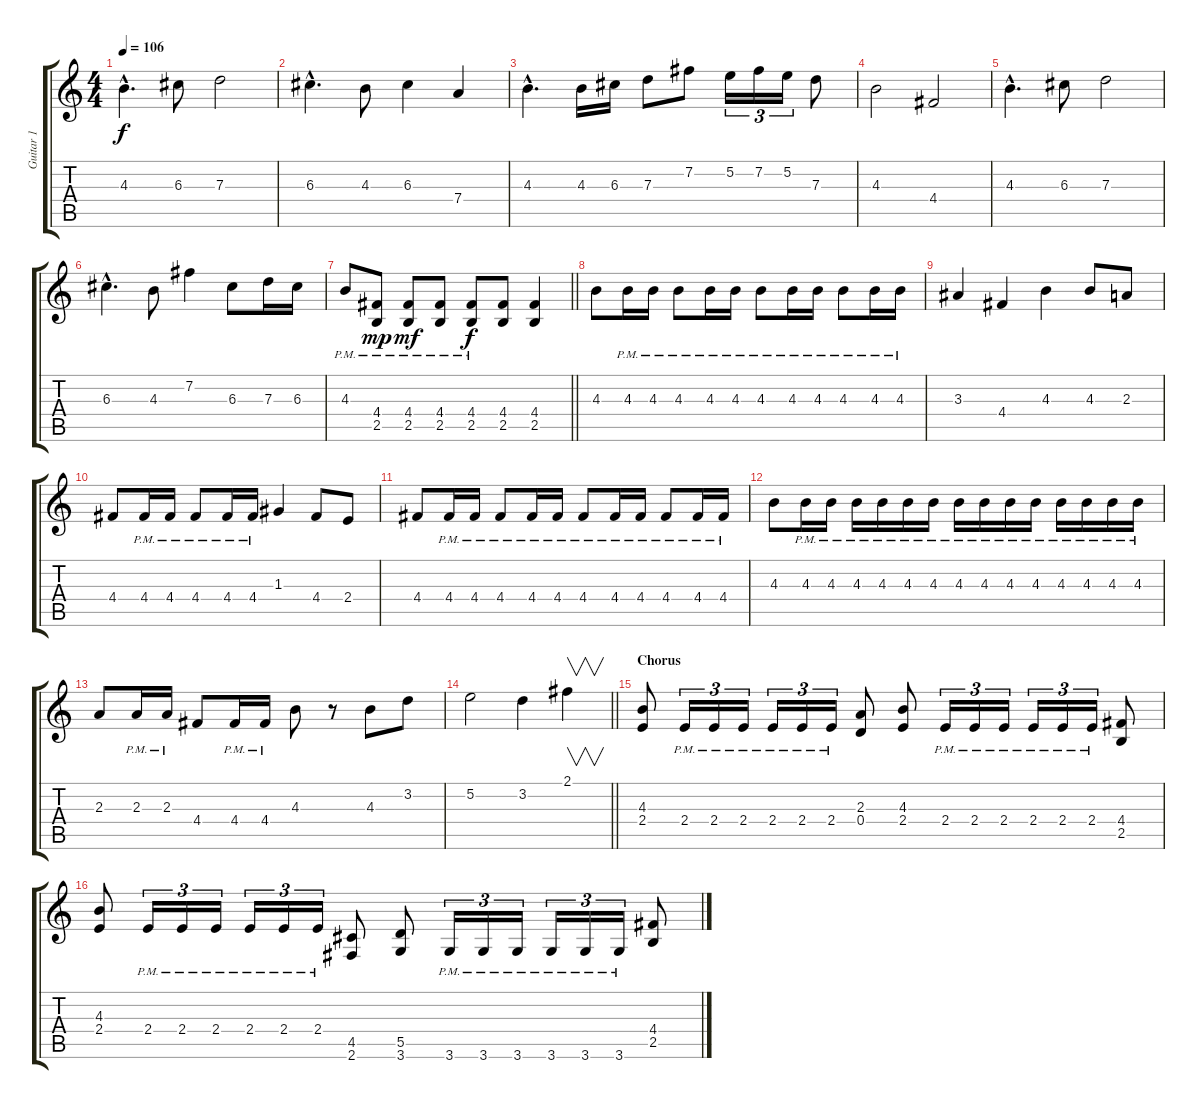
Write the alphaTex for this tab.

\track ("Guitar 1" "Guitar 1") {instrument distortionguitar}
\staff {score tabs}
\tuning (E4 B3 G3 D3 A2 E2) {hide}
\ts (4 4)
\tempo 106
\clef g2
\ks c
4.3{hac}.4{d dy f} 6.3.8 7.3.2 |
6.3{hac}.4{d} 4.3.8 6.3.4 7.4.4 |
4.3{hac}.4{d} 4.3.16 6.3.16 7.3.8 7.2.8 5.2.16{tu (3 2)} 7.2.16{tu (3 2)} 5.2.16{tu (3 2)} 7.3.8 |
4.3.2 4.4.2 |
4.3{hac}.4{d} 6.3.8 7.3.2 |
6.3{hac}.4{d} 4.3.8 7.2.4 6.3.8 7.3.16 6.3.16 |
\barLineRight lightlight
4.3{pm}.8 (4.4{pm} 2.5{pm}).8{dy mp} (4.4{pm} 2.5{pm}).8{dy mf} (4.4{pm} 2.5{pm}).8 (4.4{pm} 2.5{pm}).8{dy f} (4.4 2.5).8 (4.4 2.5).4 |
\section ("" "")
4.3.8 4.3{pm}.16 4.3{pm}.16 4.3{pm}.8 4.3{pm}.16 4.3{pm}.16 4.3{pm}.8 4.3{pm}.16 4.3{pm}.16 4.3{pm}.8 4.3{pm}.16 4.3{pm}.16 |
3.3.4 4.4.4 4.3.4 4.3.8 2.3.8 |
4.4.8 4.4{pm}.16 4.4{pm}.16 4.4{pm}.8 4.4{pm}.16 4.4{pm}.16 1.3.4 4.4.8 2.4.8 |
4.4.8 4.4{pm}.16 4.4{pm}.16 4.4{pm}.8 4.4{pm}.16 4.4{pm}.16 4.4{pm}.8 4.4{pm}.16 4.4{pm}.16 4.4{pm}.8 4.4{pm}.16 4.4{pm}.16 |
4.3.8 4.3{pm}.16 4.3{pm}.16 4.3{pm}.16 4.3{pm}.16 4.3{pm}.16 4.3{pm}.16 4.3{pm}.16 4.3{pm}.16 4.3{pm}.16 4.3{pm}.16 4.3{pm}.16 4.3{pm}.16 4.3{pm}.16 4.3{pm}.16 |
2.3.8 2.3{pm}.16 2.3{pm}.16 4.4.8 4.4{pm}.16 4.4{pm}.16 4.3.8 r.8 4.3.8 3.2.8 |
\barLineRight lightlight
5.2.2 3.2.4 2.1.4{v instrument guitarharmonics} |
\section ("" "Chorus")
(4.3 2.4).8{instrument distortionguitar} 2.4{pm}.16{tu (3 2)} 2.4{pm}.16{tu (3 2)} 2.4{pm}.16{tu (3 2)} 2.4{pm}.16{tu (3 2)} 2.4{pm}.16{tu (3 2)} 2.4{pm}.16{tu (3 2)} (2.3 0.4).8 (4.3 2.4).8 2.4{pm}.16{tu (3 2)} 2.4{pm}.16{tu (3 2)} 2.4{pm}.16{tu (3 2)} 2.4{pm}.16{tu (3 2)} 2.4{pm}.16{tu (3 2)} 2.4{pm}.16{tu (3 2)} (4.4 2.5).8 |
(4.3 2.4).8 2.4{pm}.16{tu (3 2)} 2.4{pm}.16{tu (3 2)} 2.4{pm}.16{tu (3 2)} 2.4{pm}.16{tu (3 2)} 2.4{pm}.16{tu (3 2)} 2.4{pm}.16{tu (3 2)} (4.5 2.6).8 (5.5 3.6).8 3.6{pm}.16{tu (3 2)} 3.6{pm}.16{tu (3 2)} 3.6{pm}.16{tu (3 2)} 3.6{pm}.16{tu (3 2)} 3.6{pm}.16{tu (3 2)} 3.6{pm}.16{tu (3 2)} (4.4 2.5).8
